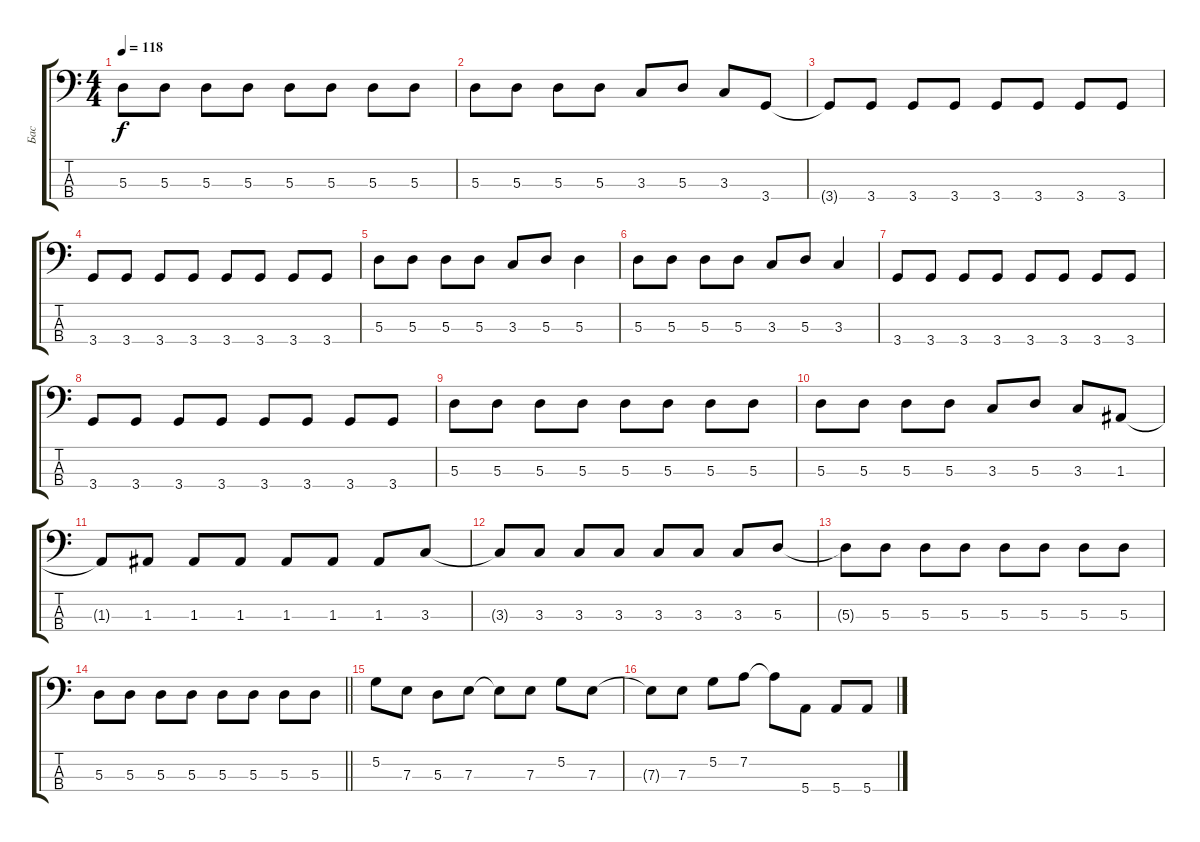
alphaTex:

\track ("Бас" "Бас") {instrument electricbasspick}
\staff {score tabs}
\tuning (G2 D2 A1 E1) {hide}
\ts (4 4)
\tempo 118
\clef f4
\ks c
5.3.8{dy f} 5.3.8 5.3.8 5.3.8 5.3.8 5.3.8 5.3.8 5.3.8 |
5.3.8 5.3.8 5.3.8 5.3.8 3.3.8 5.3.8 3.3.8 3.4.8 |
3.4{t}.8 3.4.8 3.4.8 3.4.8 3.4.8 3.4.8 3.4.8 3.4.8 |
3.4.8 3.4.8 3.4.8 3.4.8 3.4.8 3.4.8 3.4.8 3.4.8 |
5.3.8 5.3.8 5.3.8 5.3.8 3.3.8 5.3.8 5.3.4 |
5.3.8 5.3.8 5.3.8 5.3.8 3.3.8 5.3.8 3.3.4 |
3.4.8 3.4.8 3.4.8 3.4.8 3.4.8 3.4.8 3.4.8 3.4.8 |
3.4.8 3.4.8 3.4.8 3.4.8 3.4.8 3.4.8 3.4.8 3.4.8 |
5.3.8 5.3.8 5.3.8 5.3.8 5.3.8 5.3.8 5.3.8 5.3.8 |
5.3.8 5.3.8 5.3.8 5.3.8 3.3.8 5.3.8 3.3.8 1.3.8 |
1.3{t}.8 1.3.8 1.3.8 1.3.8 1.3.8 1.3.8 1.3.8 3.3.8 |
3.3{t}.8 3.3.8 3.3.8 3.3.8 3.3.8 3.3.8 3.3.8 5.3.8 |
5.3{t}.8 5.3.8 5.3.8 5.3.8 5.3.8 5.3.8 5.3.8 5.3.8 |
\barLineRight lightlight
5.3.8 5.3.8 5.3.8 5.3.8 5.3.8 5.3.8 5.3.8 5.3.8 |
5.2.8 7.3.8 5.3.8 7.3.8 7.3{t}.8 7.3.8 5.2.8 7.3.8 |
7.3{t}.8 7.3.8 5.2.8 7.2.8 7.2{t}.8 5.4.8 5.4.8 5.4.8
